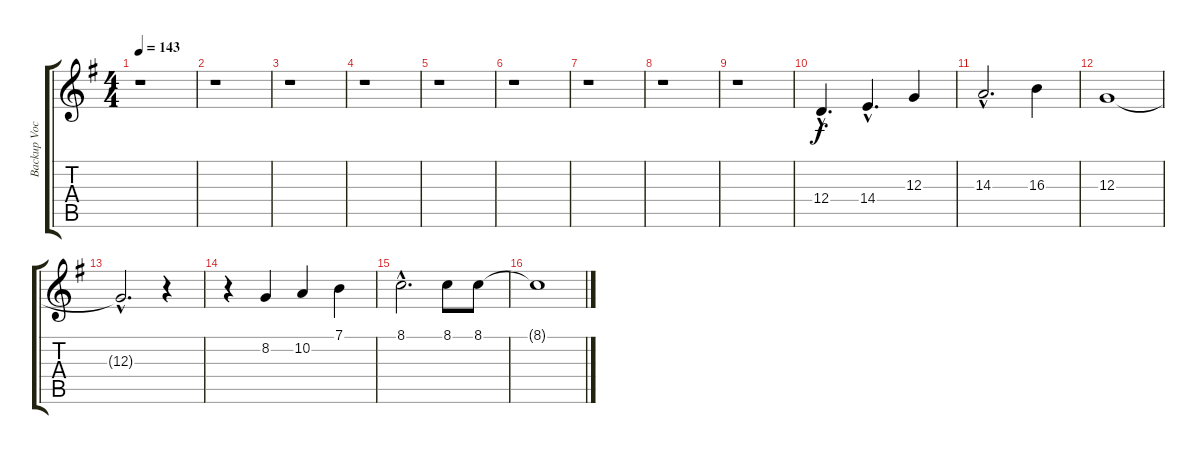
\track ("Backup Vocals" "Backup Voc") {instrument tenorsax}
\staff {score tabs}
\tuning (E4 B3 G3 D3 A2 E2) {hide}
\ts (4 4)
\tempo 143
\clef g2
\ks g
r.1{dy f} |
r.1 |
r.1 |
r.1 |
r.1 |
r.1 |
r.1 |
r.1 |
r.1 |
12.4{hac}.4{d} 14.4{hac}.4{d} 12.3.4 |
14.3{hac}.2{d} 16.3.4 |
12.3.1 |
12.3{hac t}.2{d} r.4 |
r.4 8.2.4 10.2.4 7.1.4 |
8.1{hac}.2{d} 8.1.8 8.1.8 |
8.1{t}.1
